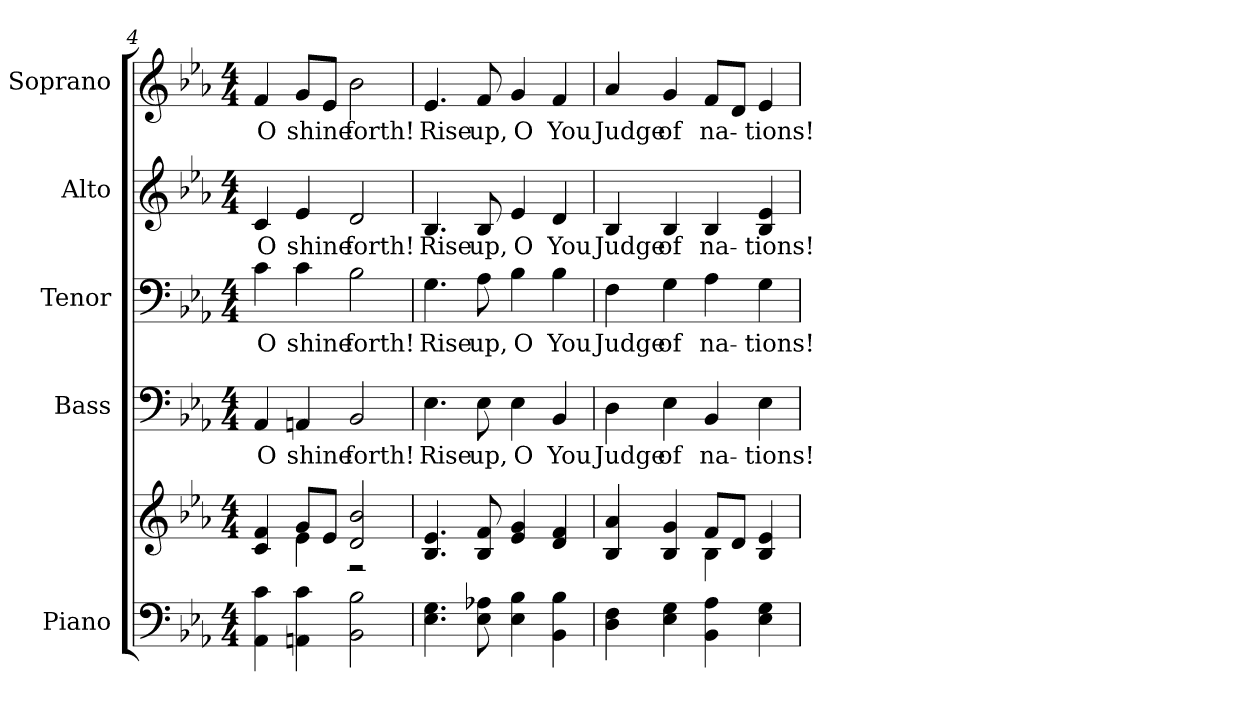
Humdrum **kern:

**kern	**kern	**kern	**text	**kern	**text	**kern	**text	**kern	**text
*part5	*part5	*part4	*part4	*part3	*part3	*part2	*part2	*part1	*part1
*staff6	*staff5	*staff4	*staff4	*staff3	*staff3	*staff2	*staff2	*staff1	*staff1
*I"Piano	*	*I"Bass	*	*I"Tenor	*	*I"Alto	*	*I"Soprano	*
*I'Pno.	*	*I'B.	*	*I'T.	*	*I'A.	*	*I'S.	*
*clefF4	*clefG2	*clefF4	*	*clefF4	*	*clefG2	*	*clefG2	*
*k[b-e-a-]	*k[b-e-a-]	*k[b-e-a-]	*	*k[b-e-a-]	*	*k[b-e-a-]	*	*k[b-e-a-]	*
*E-:	*E-:	*E-:	*	*E-:	*	*E-:	*	*E-:	*
*M4/4	*M4/4	*M4/4	*	*M4/4	*	*M4/4	*	*M4/4	*
=4	=4	=4	=4	=4	=4	=4	=4	=4	=4
*	*^	*	*	*	*	*	*	*	*
!	!	!	!	!LO:LY:b:color=#000000	!	!	!	!	!	!
!	!	!	!	!	!	!LO:LY:b:color=#000000	!	!	!	!
!	!	!	!	!	!	!	!	!LO:LY:b:color=#000000	!	!
!	!	!	!	!	!	!	!	!	!	!LO:LY:b:color=#000000
4AA-i\ 4ci	4ci/ 4fi	4ryy	4AA-i/	O	4ci\	O	4ci/	O	4fi/	O
!	!	!	!	!LO:LY:b:color=#000000	!	!	!	!	!	!
!	!	!	!	!	!	!LO:LY:b:color=#000000	!	!	!	!
!	!	!	!	!	!	!	!	!LO:LY:b:color=#000000	!	!
!	!	!	!	!	!	!	!	!	!	!LO:LY:b:color=#000000
4AAni\ 4ci	8gi/L	4e-i\	4AAni/	shine	4ci\	shine	4e-i/	shine	8gi/L	shine
.	8e-i/J	.	.	.	.	.	.	.	8e-i/J	.
!	!	!	!	!LO:LY:b:color=#000000	!	!	!	!	!	!
!	!	!	!	!	!	!LO:LY:b:color=#000000	!	!	!	!
!	!	!	!	!	!	!	!	!LO:LY:b:color=#000000	!	!
!	!	!	!	!	!	!	!	!	!	!LO:LY:b:color=#000000
2BB-i\ 2B-i	2di/ 2b-i	2r	2BB-i/	forth!	2B-i\	forth!	2di/	forth!	2b-i\	forth!
*	*v	*v	*	*	*	*	*	*	*	*
=5	=5	=5	=5	=5	=5	=5	=5	=5	=5
*	*^	*	*	*	*	*	*	*	*
!	!	!	!	!LO:LY:b:color=#000000	!	!	!	!	!	!
*	*v	*v	*	*	*	*	*	*	*	*
*	*^	*	*	*	*	*	*	*	*
!	!	!	!	!	!	!LO:LY:b:color=#000000	!	!	!	!
*	*v	*v	*	*	*	*	*	*	*	*
*	*^	*	*	*	*	*	*	*	*
!	!	!	!	!	!	!	!	!LO:LY:b:color=#000000	!	!
*	*v	*v	*	*	*	*	*	*	*	*
*	*^	*	*	*	*	*	*	*	*
!	!	!	!	!	!	!	!	!	!	!LO:LY:b:color=#000000
*	*v	*v	*	*	*	*	*	*	*	*
4.E-i\ 4.Gi	4.B-i/ 4.e-i	4.E-i\	Rise	4.Gi\	Rise	4.B-i/	Rise	4.e-i/	Rise
!	!	!	!LO:LY:b:color=#000000	!	!	!	!	!	!
!	!	!	!	!	!LO:LY:b:color=#000000	!	!	!	!
!	!	!	!	!	!	!	!LO:LY:b:color=#000000	!	!
!	!	!	!	!	!	!	!	!	!LO:LY:b:color=#000000
8E-i\ 8A-Xi	8B-i/ 8fi	8E-i\	up,	8A-i\	up,	8B-i/	up,	8fi/	up,
!	!	!	!LO:LY:b:color=#000000	!	!	!	!	!	!
!	!	!	!	!	!LO:LY:b:color=#000000	!	!	!	!
!	!	!	!	!	!	!	!LO:LY:b:color=#000000	!	!
!	!	!	!	!	!	!	!	!	!LO:LY:b:color=#000000
4E-i\ 4B-i	4e-i/ 4gi	4E-i\	O	4B-i\	O	4e-i/	O	4gi/	O
!	!	!	!LO:LY:b:color=#000000	!	!	!	!	!	!
!	!	!	!	!	!LO:LY:b:color=#000000	!	!	!	!
!	!	!	!	!	!	!	!LO:LY:b:color=#000000	!	!
!	!	!	!	!	!	!	!	!	!LO:LY:b:color=#000000
4BB-i\ 4B-i	4di/ 4fi	4BB-i/	You	4B-i\	You	4di/	You	4fi/	You
!!LO:PB:g=z
=6	=6	=6	=6	=6	=6	=6	=6	=6	=6
*	*^	*	*	*	*	*	*	*	*
!	!	!	!	!LO:LY:b:color=#000000	!	!	!	!	!	!
!	!	!	!	!	!	!LO:LY:b:color=#000000	!	!	!	!
!	!	!	!	!	!	!	!	!LO:LY:b:color=#000000	!	!
!	!	!	!	!	!	!	!	!	!	!LO:LY:b:color=#000000
4Di\ 4Fi	4B-i/ 4a-i	2ryy	4Di\	Judge	4Fi\	Judge	4B-i/	Judge	4a-i/	Judge
!	!	!	!	!LO:LY:b:color=#000000	!	!	!	!	!	!
!	!	!	!	!	!	!LO:LY:b:color=#000000	!	!	!	!
!	!	!	!	!	!	!	!	!LO:LY:b:color=#000000	!	!
!	!	!	!	!	!	!	!	!	!	!LO:LY:b:color=#000000
4E-i\ 4Gi	4B-i/ 4gi	.	4E-i\	of	4Gi\	of	4B-i/	of	4gi/	of
!	!	!	!	!LO:LY:b:color=#000000	!	!	!	!	!	!
!	!	!	!	!	!	!LO:LY:b:color=#000000	!	!	!	!
!	!	!	!	!	!	!	!	!LO:LY:b:color=#000000	!	!
!	!	!	!	!	!	!	!	!	!	!LO:LY:b:color=#000000
4BB-i\ 4A-i	8fi/L	4B-i\	4BB-i/	na-	4A-i\	na-	4B-i/	na-	8fi/L	na-
.	8di/J	.	.	.	.	.	.	.	8di/J	.
!	!	!	!	!LO:LY:b:color=#000000	!	!	!	!	!	!
!	!	!	!	!	!	!LO:LY:b:color=#000000	!	!	!	!
!	!	!	!	!	!	!	!	!LO:LY:b:color=#000000	!	!
!	!	!	!	!	!	!	!	!	!	!LO:LY:b:color=#000000
4E-i\ 4Gi	4B-i/ 4e-i	4ryy	4E-i\	-tions!	4Gi\	-tions!	4B-i/ 4e-i	-tions!	4e-i/	-tions!
*	*v	*v	*	*	*	*	*	*	*	*
=	=	=	=	=	=	=	=	=	=
*-	*-	*-	*-	*-	*-	*-	*-	*-	*-
